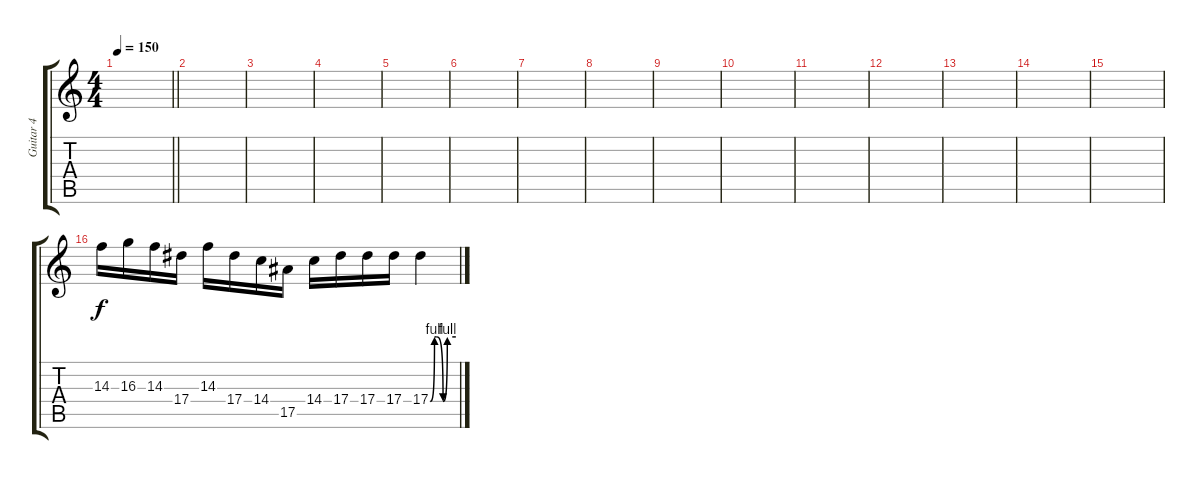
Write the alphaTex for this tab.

\track ("Guitar 4" "Guitar 4") {instrument distortionguitar}
\staff {score tabs}
\tuning (C4 G3 Eb3 Bb2 F2 C2) {hide}
\ts (4 4)
\tempo 150
\clef g2
\barLineRight lightlight
\ks c
|
|
|
|
|
|
|
|
|
|
|
|
|
|
|
14.3.16 16.3.16 14.3.16 17.4.16 14.3.16 17.4.16 14.4.16 17.5.16 14.4.16 17.4.16 17.4.16 17.4.16 17.4{be (custom 0 0 10 4 15 4 30 0 40 4 60 4)}.4
